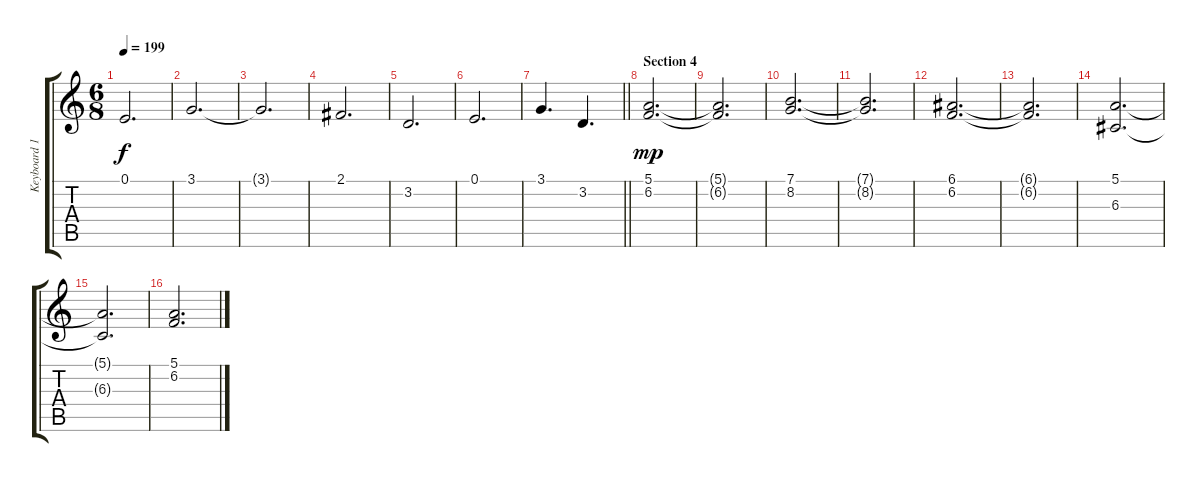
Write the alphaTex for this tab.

\track ("Keyboard 1" "Keyboard 1") {instrument stringensemble1}
\staff {score tabs}
\tuning (E4 B3 G3 D3 A2 E2) {hide}
\ts (6 8)
\tempo 199
\clef g2
\ks c
0.1{t}.2{d dy f} |
3.1.2{d} |
3.1{t}.2{d} |
2.1.2{d} |
3.2.2{d} |
0.1.2{d} |
\barLineRight lightlight
3.1.4{d} 3.2.4{d} |
\section ("" "Section 4")
(5.1 6.2).2{d dy mp} |
(5.1{t} 6.2{t}).2{d} |
(7.1 8.2).2{d} |
(7.1{t} 8.2{t}).2{d} |
(6.1 6.2).2{d} |
(6.1{t} 6.2{t}).2{d} |
(5.1 6.3).2{d} |
(5.1{t} 6.3{t}).2{d} |
(5.1 6.2).2{d}
